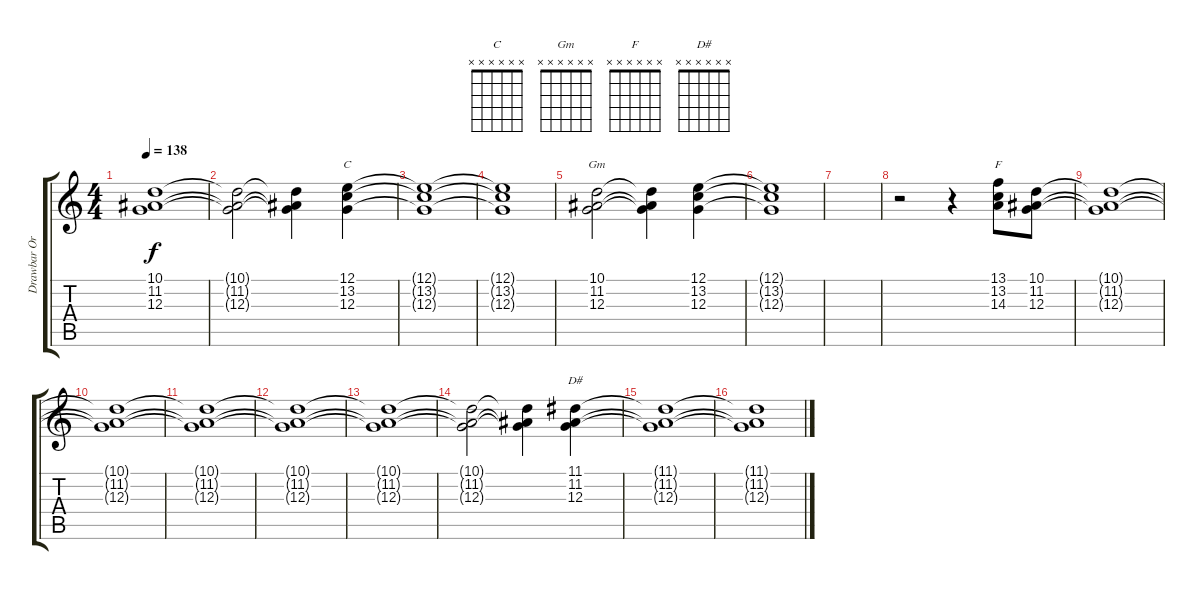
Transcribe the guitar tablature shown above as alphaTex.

\track ("Drawbar Organ" "Drawbar Or") {instrument drawbarorgan}
\staff {score tabs}
\tuning (E4 B3 G3 D3 A2 E2) {hide}
\chord ("C" x x x x x x)
\chord ("Gm" x x x x x x)
\chord ("F" x x x x x x)
\chord ("D#" x x x x x x)
\ts (4 4)
\tempo 138
\clef g2
\ks c
(10.1{t} 11.2{t} 12.3{t}).1{dy f} |
(10.1{t} 11.2{t} 12.3{t}).2 (10.1{t} 11.2{t} 12.3{t}).4 (12.1 13.2 12.3).4{ch "C"} |
(12.1{t} 13.2{t} 12.3{t}).1 |
(12.1{t} 13.2{t} 12.3{t}).1 |
(10.1 11.2 12.3).2{ch "Gm"} (10.1{t} 11.2{t} 12.3{t}).4 (12.1 13.2 12.3).4 |
(12.1{t} 13.2{t} 12.3{t}).1 |
|
r.2 r.4 (13.1 13.2 14.3).8{ch "F"} (10.1 11.2 12.3).8 |
(10.1{t} 11.2{t} 12.3{t}).1 |
(10.1{t} 11.2{t} 12.3{t}).1 |
(10.1{t} 11.2{t} 12.3{t}).1 |
(10.1{t} 11.2{t} 12.3{t}).1 |
(10.1{t} 11.2{t} 12.3{t}).1 |
(10.1{t} 11.2{t} 12.3{t}).2 (10.1{t} 11.2{t} 12.3{t}).4 (11.1 11.2 12.3).4{ch "D#"} |
(11.1{t} 11.2{t} 12.3{t}).1 |
(11.1{t} 11.2{t} 12.3{t}).1
